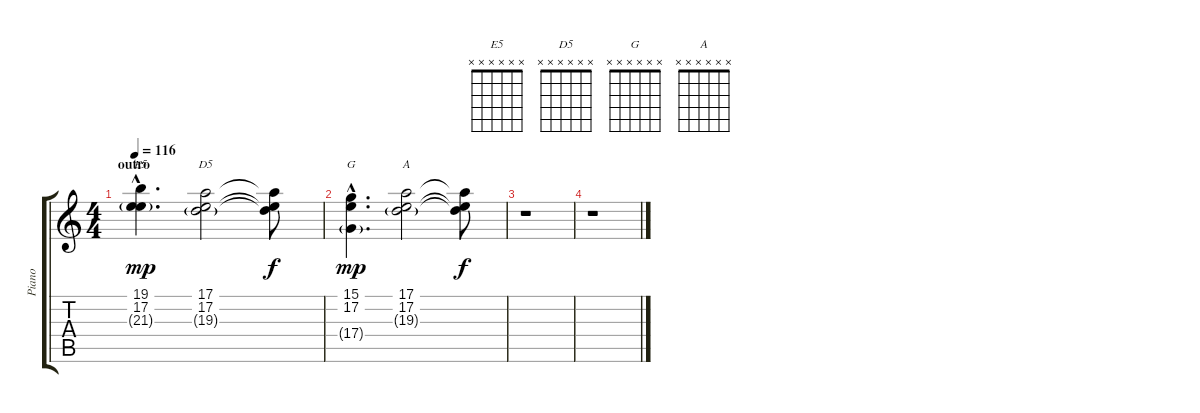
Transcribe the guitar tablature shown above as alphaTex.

\track ("Piano" "Piano") {instrument electricgrandpiano}
\staff {score tabs}
\tuning (E4 B3 G3 D3 A2 E2) {hide}
\chord ("E5" x x x x x x) {firstfret 0}
\chord ("D5" x x x x x x) {firstfret 0}
\chord ("G" x x x x x x) {firstfret 0}
\chord ("A" x x x x x x) {firstfret 0}
\ts (4 4)
\section ("" "outro")
\tempo 116
\clef g2
\ks c
(19.1{hac} 17.2{hac} 21.3{g hac}).4{d ch "E5" dy mp} (17.1 17.2 19.3{g}).2{ch "D5"} (17.1{t} 17.2{t} 19.3{t}).8{dy f} |
(15.1{hac} 17.2{hac} 17.4{g hac}).4{d ch "G" dy mp} (17.1 17.2 19.3{g}).2{ch "A"} (17.1{t} 17.2{t} 19.3{t}).8{dy f} |
r.1 |
r.1
